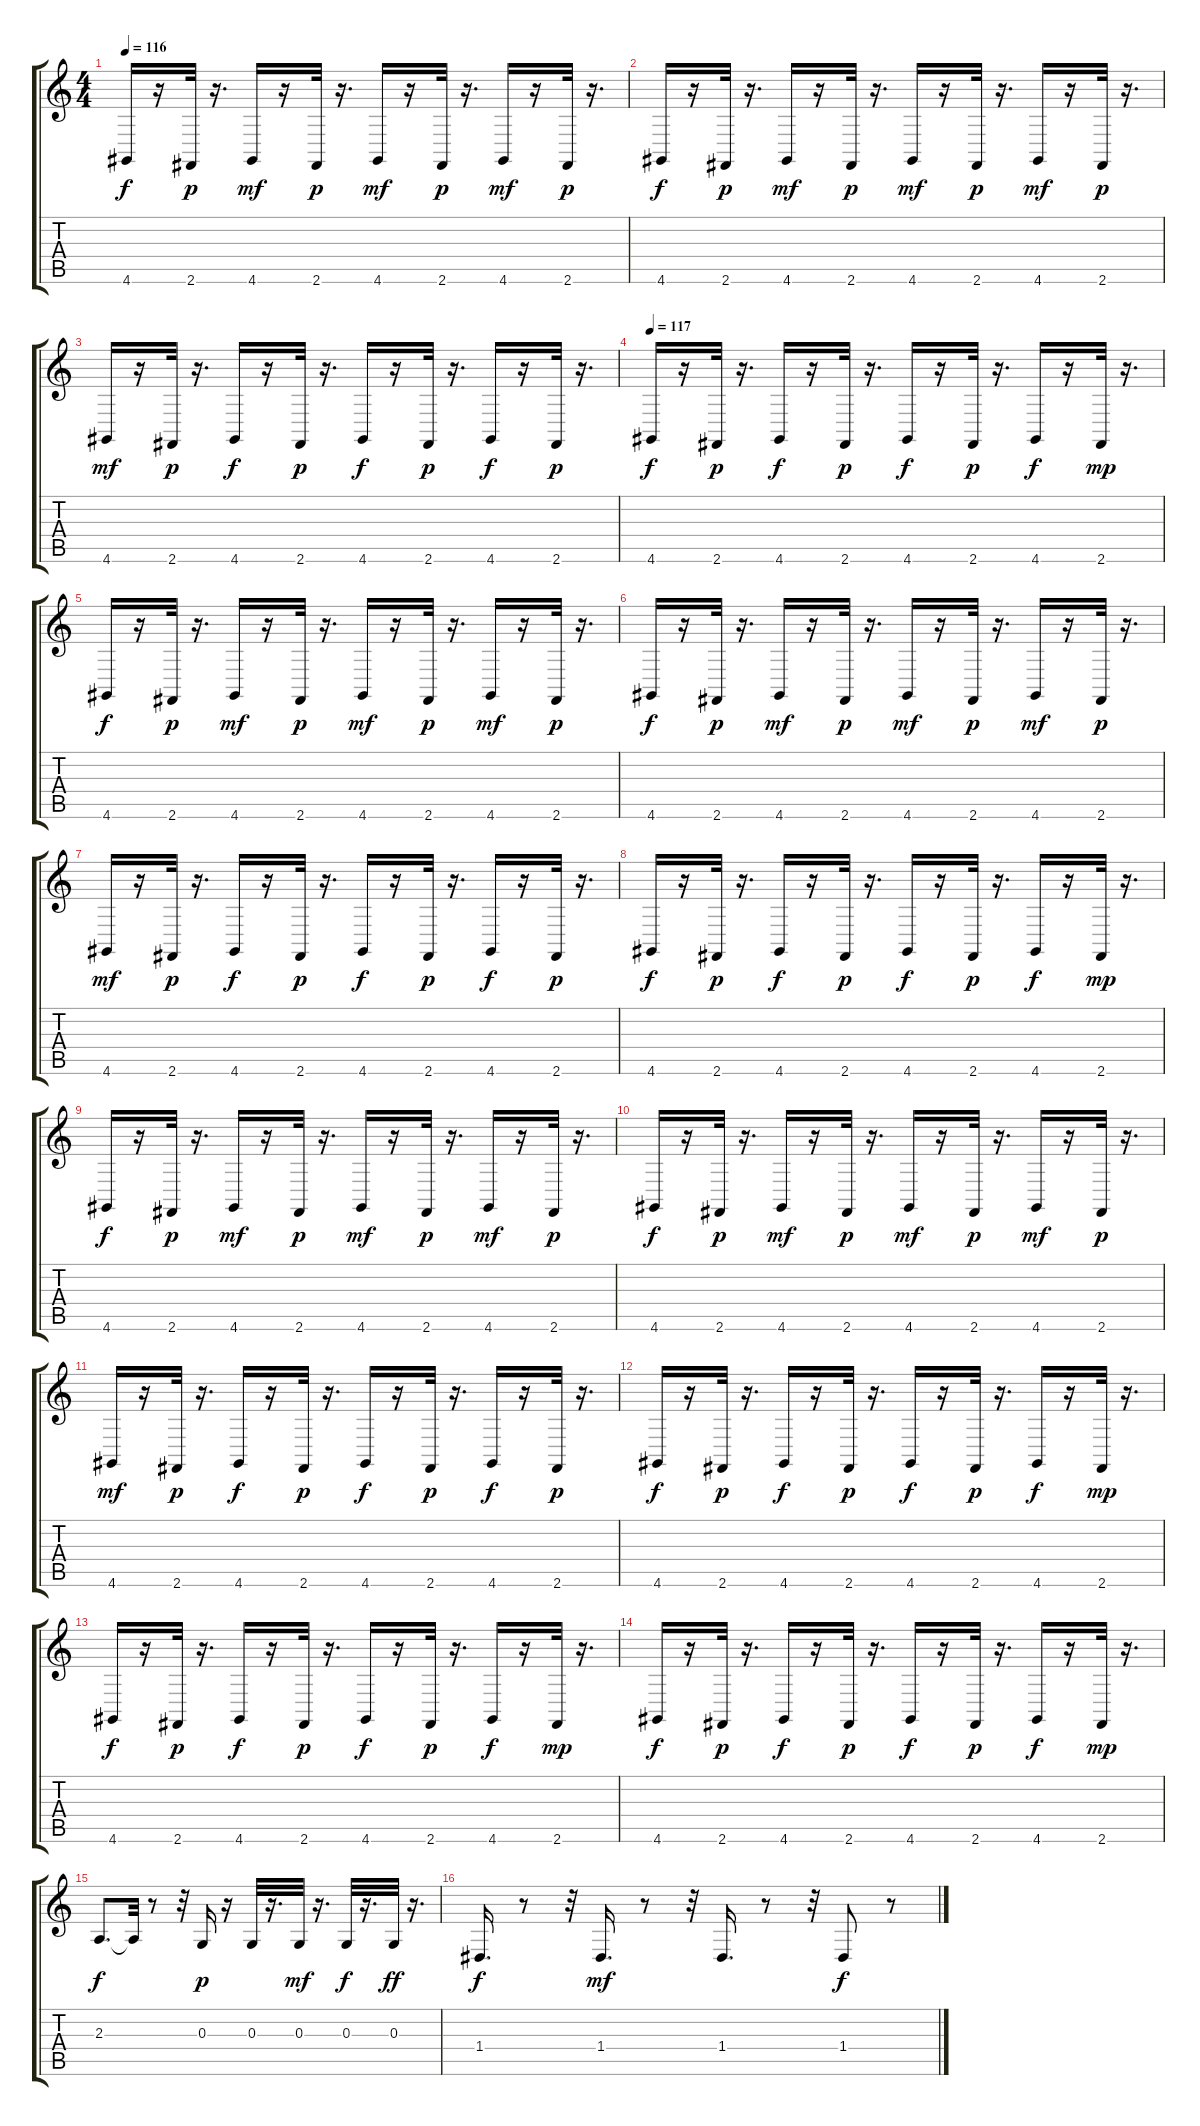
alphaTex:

\track "" {instrument acousticgrandpiano}
\staff {score tabs}
\tuning (E4 B3 G3 D3 A2 E2) {hide}
\ts (4 4)
\tempo 116
\clef g2
\ks c
4.6.16{dy f} r.16 2.6.32{dy p} r.16{d} 4.6.16{dy mf} r.16 2.6.32{dy p} r.16{d} 4.6.16{dy mf} r.16 2.6.32{dy p} r.16{d} 4.6.16{dy mf} r.16 2.6.32{dy p} r.16{d} |
4.6.16{dy f} r.16 2.6.32{dy p} r.16{d} 4.6.16{dy mf} r.16 2.6.32{dy p} r.16{d} 4.6.16{dy mf} r.16 2.6.32{dy p} r.16{d} 4.6.16{dy mf} r.16 2.6.32{dy p} r.16{d} |
4.6.16{dy mf} r.16 2.6.32{dy p} r.16{d} 4.6.16{dy f} r.16 2.6.32{dy p} r.16{d} 4.6.16{dy f} r.16 2.6.32{dy p} r.16{d} 4.6.16{dy f} r.16 2.6.32{dy p} r.16{d} |
\tempo 117
4.6.16{dy f} r.16 2.6.32{dy p} r.16{d} 4.6.16{dy f} r.16 2.6.32{dy p} r.16{d} 4.6.16{dy f} r.16 2.6.32{dy p} r.16{d} 4.6.16{dy f} r.16 2.6.32{dy mp} r.16{d} |
4.6.16{dy f} r.16 2.6.32{dy p} r.16{d} 4.6.16{dy mf} r.16 2.6.32{dy p} r.16{d} 4.6.16{dy mf} r.16 2.6.32{dy p} r.16{d} 4.6.16{dy mf} r.16 2.6.32{dy p} r.16{d} |
4.6.16{dy f} r.16 2.6.32{dy p} r.16{d} 4.6.16{dy mf} r.16 2.6.32{dy p} r.16{d} 4.6.16{dy mf} r.16 2.6.32{dy p} r.16{d} 4.6.16{dy mf} r.16 2.6.32{dy p} r.16{d} |
4.6.16{dy mf} r.16 2.6.32{dy p} r.16{d} 4.6.16{dy f} r.16 2.6.32{dy p} r.16{d} 4.6.16{dy f} r.16 2.6.32{dy p} r.16{d} 4.6.16{dy f} r.16 2.6.32{dy p} r.16{d} |
4.6.16{dy f} r.16 2.6.32{dy p} r.16{d} 4.6.16{dy f} r.16 2.6.32{dy p} r.16{d} 4.6.16{dy f} r.16 2.6.32{dy p} r.16{d} 4.6.16{dy f} r.16 2.6.32{dy mp} r.16{d} |
4.6.16{dy f} r.16 2.6.32{dy p} r.16{d} 4.6.16{dy mf} r.16 2.6.32{dy p} r.16{d} 4.6.16{dy mf} r.16 2.6.32{dy p} r.16{d} 4.6.16{dy mf} r.16 2.6.32{dy p} r.16{d} |
4.6.16{dy f} r.16 2.6.32{dy p} r.16{d} 4.6.16{dy mf} r.16 2.6.32{dy p} r.16{d} 4.6.16{dy mf} r.16 2.6.32{dy p} r.16{d} 4.6.16{dy mf} r.16 2.6.32{dy p} r.16{d} |
4.6.16{dy mf} r.16 2.6.32{dy p} r.16{d} 4.6.16{dy f} r.16 2.6.32{dy p} r.16{d} 4.6.16{dy f} r.16 2.6.32{dy p} r.16{d} 4.6.16{dy f} r.16 2.6.32{dy p} r.16{d} |
4.6.16{dy f} r.16 2.6.32{dy p} r.16{d} 4.6.16{dy f} r.16 2.6.32{dy p} r.16{d} 4.6.16{dy f} r.16 2.6.32{dy p} r.16{d} 4.6.16{dy f} r.16 2.6.32{dy mp} r.16{d} |
4.6.16{dy f} r.16 2.6.32{dy p} r.16{d} 4.6.16{dy f} r.16 2.6.32{dy p} r.16{d} 4.6.16{dy f} r.16 2.6.32{dy p} r.16{d} 4.6.16{dy f} r.16 2.6.32{dy mp} r.16{d} |
4.6.16{dy f} r.16 2.6.32{dy p} r.16{d} 4.6.16{dy f} r.16 2.6.32{dy p} r.16{d} 4.6.16{dy f} r.16 2.6.32{dy p} r.16{d} 4.6.16{dy f} r.16 2.6.32{dy mp} r.16{d} |
2.3.8{d dy f} 2.3{t}.32 r.8 r.32 0.3.16{dy p} r.16 0.3.32 r.16{d} 0.3.32{dy mf} r.16{d} 0.3.32{dy f} r.16{d} 0.3.32{dy ff} r.16{d} |
1.4.16{d dy f} r.8 r.32 1.4.16{d dy mf} r.8 r.32 1.4.16{d} r.8 r.32 1.4.8{dy f} r.8
